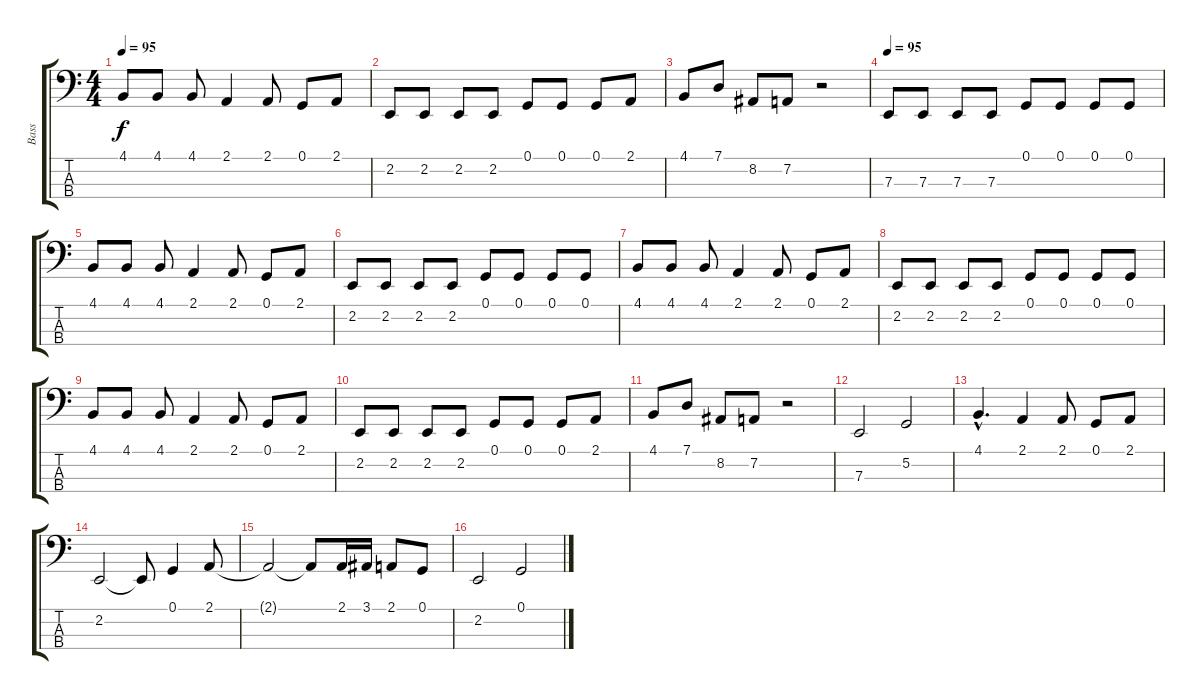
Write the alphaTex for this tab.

\track ("Bass" "Bass") {instrument acousticbass}
\staff {score tabs}
\tuning (G1 D1 A0 E0) {hide}
\ts (4 4)
\tempo 95
\clef f4
\ks c
4.1.8{dy f} 4.1.8 4.1.8 2.1.4 2.1.8 0.1.8 2.1.8 |
2.2.8 2.2.8 2.2.8 2.2.8 0.1.8 0.1.8 0.1.8 2.1.8 |
4.1.8 7.1.8 8.2.8 7.2.8 r.2 |
\tempo 95
7.3.8 7.3.8 7.3.8 7.3.8 0.1.8 0.1.8 0.1.8 0.1.8 |
4.1.8 4.1.8 4.1.8 2.1.4 2.1.8 0.1.8 2.1.8 |
2.2.8 2.2.8 2.2.8 2.2.8 0.1.8 0.1.8 0.1.8 0.1.8 |
4.1.8 4.1.8 4.1.8 2.1.4 2.1.8 0.1.8 2.1.8 |
2.2.8 2.2.8 2.2.8 2.2.8 0.1.8 0.1.8 0.1.8 0.1.8 |
4.1.8 4.1.8 4.1.8 2.1.4 2.1.8 0.1.8 2.1.8 |
2.2.8 2.2.8 2.2.8 2.2.8 0.1.8 0.1.8 0.1.8 2.1.8 |
4.1.8 7.1.8 8.2.8 7.2.8 r.2 |
7.3.2 5.2.2 |
4.1{hac}.4{d} 2.1.4 2.1.8 0.1.8 2.1.8 |
2.2.2 2.2{t}.8 0.1.4 2.1.8 |
2.1{t}.2 2.1{t}.8 2.1.16 3.1.16 2.1.8 0.1.8 |
2.2.2 0.1.2
